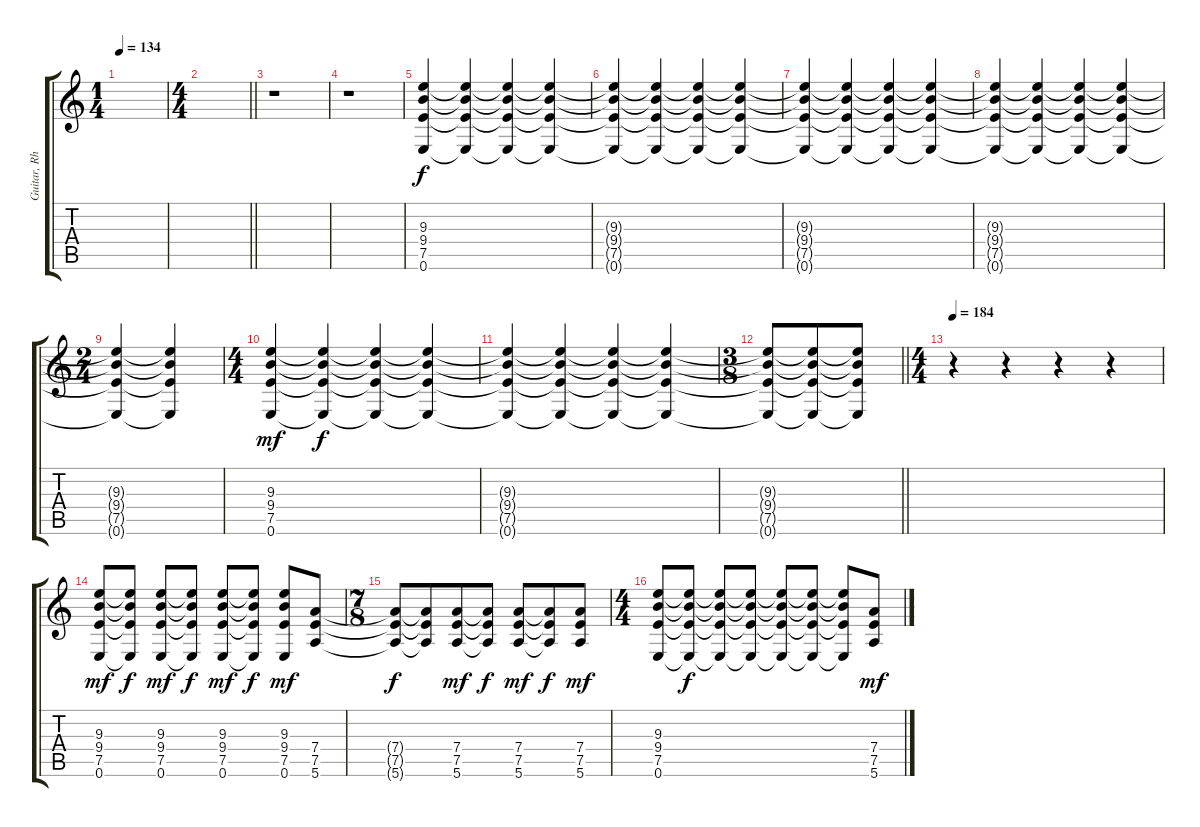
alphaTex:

\track ("Guitar, Rhythm" "Guitar, Rh") {instrument overdrivenguitar}
\staff {score tabs}
\tuning (E4 B3 G3 D3 A2 E2) {hide}
\ts (1 4)
\tempo 134
\clef g2
\ks c
|
\ts (4 4)
\barLineRight lightlight
|
r.1 |
r.1 |
(9.3 9.4 7.5 0.6).4 (9.3{t} 9.4{t} 7.5{t} 0.6{t}).4 (9.3{t} 9.4{t} 7.5{t} 0.6{t}).4 (9.3{t} 9.4{t} 7.5{t} 0.6{t}).4 |
(9.3{t} 9.4{t} 7.5{t} 0.6{t}).4 (9.3{t} 9.4{t} 7.5{t} 0.6{t}).4 (9.3{t} 9.4{t} 7.5{t} 0.6{t}).4 (9.3{t} 9.4{t} 7.5{t} 0.6{t}).4 |
(9.3{t} 9.4{t} 7.5{t} 0.6{t}).4 (9.3{t} 9.4{t} 7.5{t} 0.6{t}).4 (9.3{t} 9.4{t} 7.5{t} 0.6{t}).4 (9.3{t} 9.4{t} 7.5{t} 0.6{t}).4 |
(9.3{t} 9.4{t} 7.5{t} 0.6{t}).4 (9.3{t} 9.4{t} 7.5{t} 0.6{t}).4 (9.3{t} 9.4{t} 7.5{t} 0.6{t}).4 (9.3{t} 9.4{t} 7.5{t} 0.6{t}).4 |
\ts (2 4)
(9.3{t} 9.4{t} 7.5{t} 0.6{t}).4 (9.3{t} 9.4{t} 7.5{t} 0.6{t}).4 |
\ts (4 4)
(9.3 9.4 7.5 0.6).4{dy mf} (9.3{t} 9.4{t} 7.5{t} 0.6{t}).4{dy f} (9.3{t} 9.4{t} 7.5{t} 0.6{t}).4 (9.3{t} 9.4{t} 7.5{t} 0.6{t}).4 |
(9.3{t} 9.4{t} 7.5{t} 0.6{t}).4 (9.3{t} 9.4{t} 7.5{t} 0.6{t}).4 (9.3{t} 9.4{t} 7.5{t} 0.6{t}).4 (9.3{t} 9.4{t} 7.5{t} 0.6{t}).4 |
\ts (3 8)
\barLineRight lightlight
(9.3{t} 9.4{t} 7.5{t} 0.6{t}).8 (9.3{t} 9.4{t} 7.5{t} 0.6{t}).8 (9.3{t} 9.4{t} 7.5{t} 0.6{t}).8 |
\ts (4 4)
\tempo 184
r.4 r.4 r.4 r.4 |
(9.3 9.4 7.5 0.6).8{dy mf} (9.3{t} 9.4{t} 7.5{t} 0.6{t}).8{dy f} (9.3 9.4 7.5 0.6).8{dy mf} (9.3{t} 9.4{t} 7.5{t} 0.6{t}).8{dy f} (9.3 9.4 7.5 0.6).8{dy mf} (9.3{t} 9.4{t} 7.5{t} 0.6{t}).8{dy f} (9.3 9.4 7.5 0.6).8{dy mf} (7.4 7.5 5.6).8 |
\ts (7 8)
(7.4{t} 7.5{t} 5.6{t}).8{dy f} (7.4{t} 7.5{t} 5.6{t}).8 (7.4 7.5 5.6).8{dy mf} (7.4{t} 7.5{t} 5.6{t}).8{dy f} (7.4 7.5 5.6).8{dy mf} (7.4{t} 7.5{t} 5.6{t}).8{dy f} (7.4 7.5 5.6).8{dy mf} |
\ts (4 4)
(9.3 9.4 7.5 0.6).8 (9.3{t} 9.4{t} 7.5{t} 0.6{t}).8{dy f} (9.3{t} 9.4{t} 7.5{t} 0.6{t}).8 (9.3{t} 9.4{t} 7.5{t} 0.6{t}).8 (9.3{t} 9.4{t} 7.5{t} 0.6{t}).8 (9.3{t} 9.4{t} 7.5{t} 0.6{t}).8 (9.3{t} 9.4{t} 7.5{t} 0.6{t}).8 (7.4 7.5 5.6).8{dy mf}
